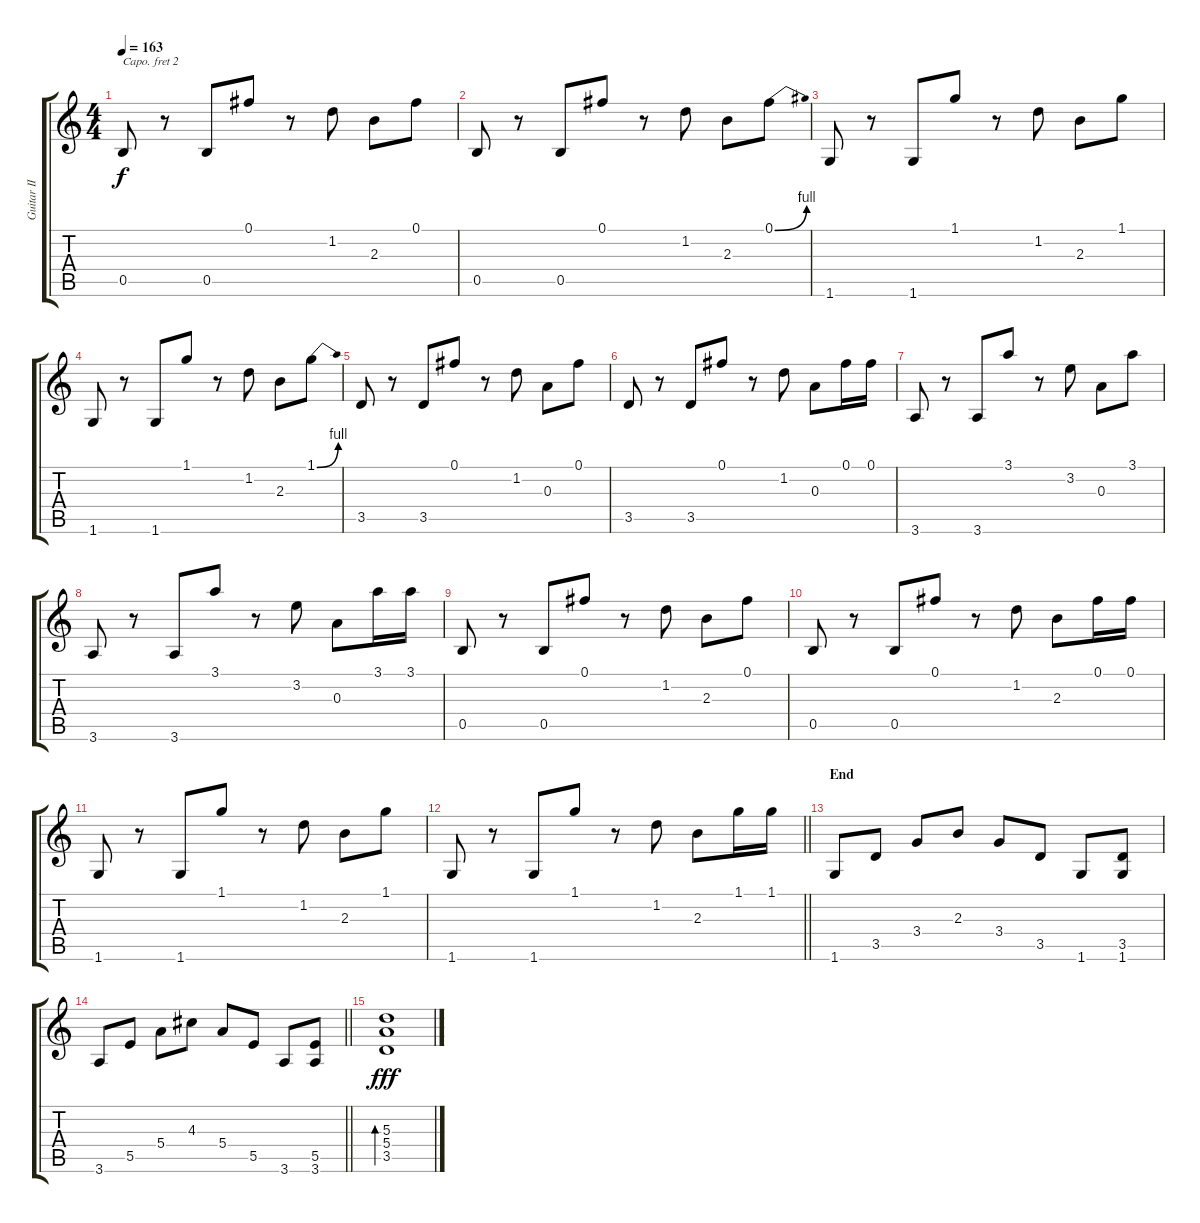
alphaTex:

\track ("Guitar II" "Guitar II") {instrument distortionguitar}
\staff {score tabs}
\capo 2
\tuning (E4 B3 G3 D3 A2 E2) {hide}
\ts (4 4)
\tempo 163
\clef g2
\ks c
0.5.8{dy f} r.8 0.5.8 0.1.8 r.8 1.2.8 2.3.8 0.1.8 |
0.5.8 r.8 0.5.8 0.1.8 r.8 1.2.8 2.3.8 0.1{be (bend 0 0 60 4)}.8 |
1.6.8 r.8 1.6.8 1.1.8 r.8 1.2.8 2.3.8 1.1.8 |
1.6.8 r.8 1.6.8 1.1.8 r.8 1.2.8 2.3.8 1.1{be (bend 0 0 60 4)}.8 |
3.5.8 r.8 3.5.8 0.1.8 r.8 1.2.8 0.3.8 0.1.8 |
3.5.8 r.8 3.5.8 0.1.8 r.8 1.2.8 0.3.8 0.1.16 0.1.16 |
3.6.8 r.8 3.6.8 3.1.8 r.8 3.2.8 0.3.8 3.1.8 |
3.6.8 r.8 3.6.8 3.1.8 r.8 3.2.8 0.3.8 3.1.16 3.1.16 |
0.5.8 r.8 0.5.8 0.1.8 r.8 1.2.8 2.3.8 0.1.8 |
0.5.8 r.8 0.5.8 0.1.8 r.8 1.2.8 2.3.8 0.1.16 0.1.16 |
1.6.8 r.8 1.6.8 1.1.8 r.8 1.2.8 2.3.8 1.1.8 |
\barLineRight lightlight
1.6.8 r.8 1.6.8 1.1.8 r.8 1.2.8 2.3.8 1.1.16 1.1.16 |
\section ("" "End")
1.6.8 3.5.8 3.4.8 2.3.8 3.4.8 3.5.8 1.6.8 (3.5 1.6).8 |
\barLineRight lightlight
3.6.8 5.5.8 5.4.8 4.3.8 5.4.8 5.5.8 3.6.8 (5.5 3.6).8 |
(5.3 5.4 3.5).1{bd 240 dy fff}
